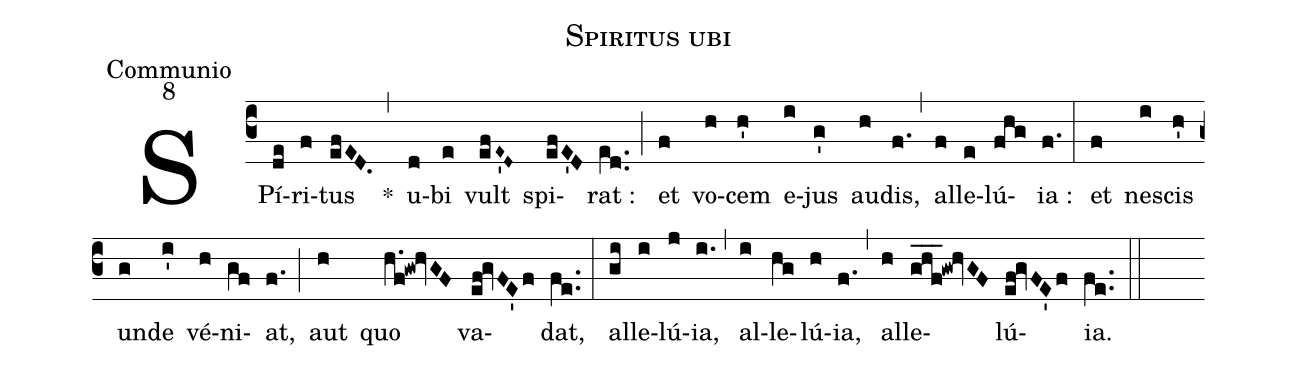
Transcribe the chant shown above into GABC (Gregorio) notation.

name:Spiritus ubi;
office-part:Communio;
mode:8;
%%
(c3) SPí(de)ri(f)tus(efED.) ~~*(,) u(d)bi(e) vult(efE~'D~) spi(efE'D)rat :(e[ll:1]d..) (;) et(f) vo(h)cem(h') e(i)jus(g') au(h)dis,(f.) (,) al(f)le(e)lú(fhg){ia} :(f.) (:) et(f) ne(i)scis(h') un(g)de(i') vé(h)ni(gf)at,(f.) (;) aut(h) quo(h.f!gw!hvGF) va(ef!gvFE'f)dat,(fe..) (:) al(gi)le(i)lú(j){ia},(i.) (,) al(i)le(hg)lú(h){ia},(f.) (,) al(h)le(ghf___!gw!hvGF)lú(ef!gvFE'f){ia}.(fe..) (::)
